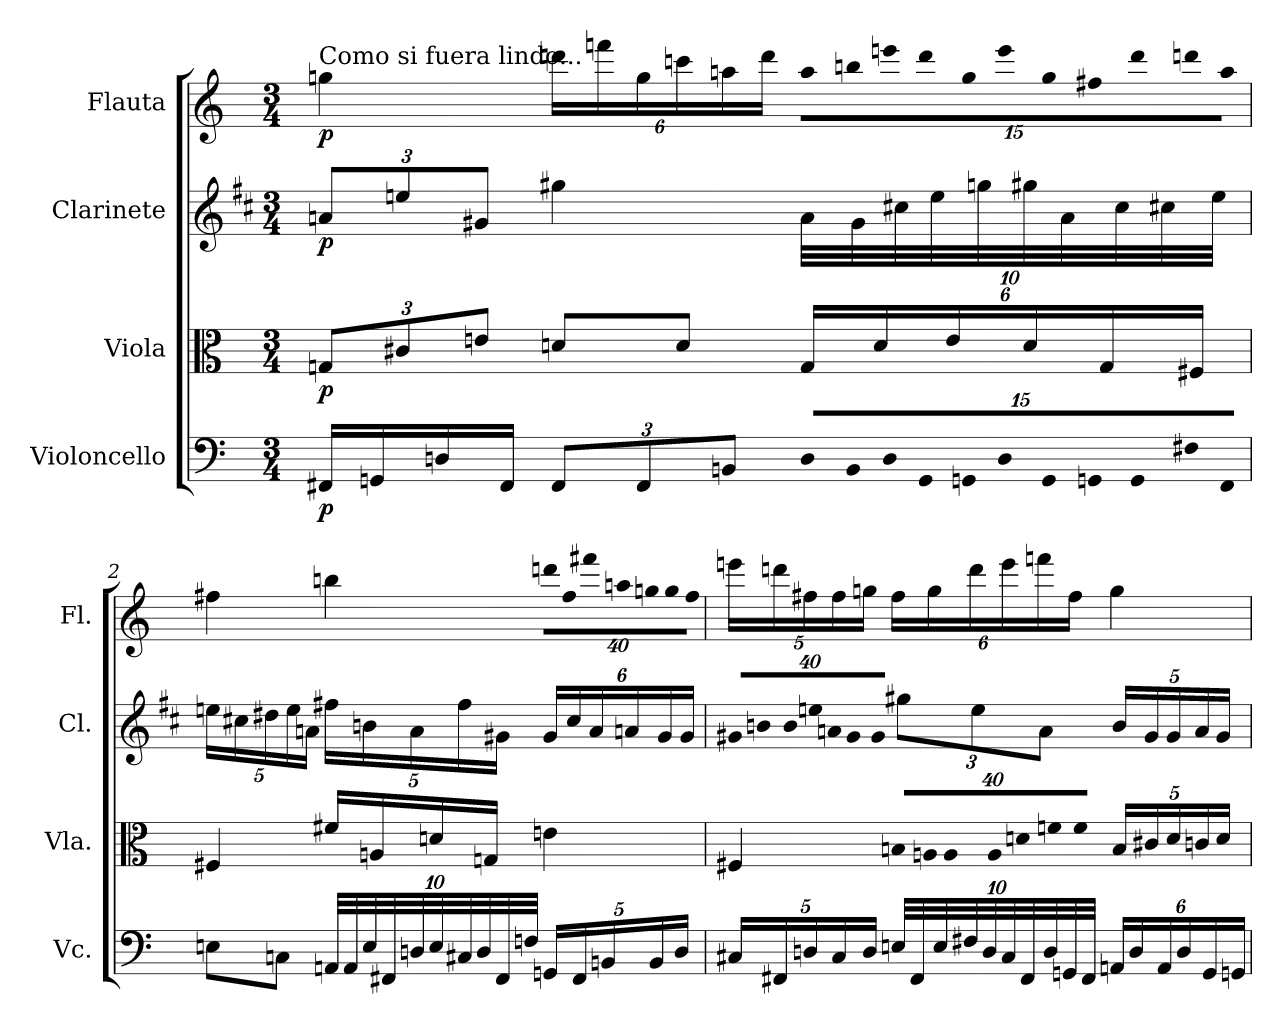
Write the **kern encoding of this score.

**kern	**dynam	**kern	**dynam	**kern	**dynam	**kern	**dynam
*part4	*part4	*part3	*part3	*part2	*part2	*part1	*part1
*staff4	*staff4	*staff3	*staff3	*staff2	*staff2	*staff1	*staff1
*I"Violoncello	*	*I"Viola	*	*I"Clarinete	*	*I"Flauta	*
*I'Vc.	*	*I'Vla.	*	*I'Cl.	*	*I'Fl.	*
*clefF4	*	*clefC3	*	*clefG2	*	*clefG2	*
*	*	*	*	*ITrd1c2	*	*	*
*k[]	*	*k[]	*	*k[]	*	*k[]	*
*M3/4	*	*M3/4	*	*M3/4	*	*M3/4	*
*MM34	*	*MM34	*	*MM34	*	*MM34	*
*	*	*Xbrackettup	*	*Xbrackettup	*	*	*
=1	=1	=1	=1	=1	=1	=1	=1
!	!	!	!	!	!	!LO:TX:a:t=Como si fuera lindo...	!
!	!LO:DY:b	!	!LO:DY:b	!	!LO:DY:b	!	!LO:DY:b
16FF#X/LL	p	12Gn/L	p	12gn/L	p	4ggn\	p
16GGn/	.	.	.	.	.	.	.
.	.	12c#X/	.	12ddn/	.	.	.
16Dn/	.	.	.	.	.	.	.
.	.	12en/J	.	12f#X/J	.	.	.
16FF#/JJ	.	.	.	.	.	.	.
*Xbrackettup	*	*	*	*	*	*Xbrackettup	*
12FF#/L	.	8dn/L	.	4ff#X\	.	24dddn\LL	.
.	.	.	.	.	.	24fffn\	.
12FF#/	.	.	.	.	.	24gg\	.
.	.	8d/J	.	.	.	24cccn\	.
12BBn/J	.	.	.	.	.	24aan\	.
.	.	.	.	.	.	24ddd\JJ	.
!LO:N:vis=32	!	!	!	!	!	!LO:N:vis=32	!
480%11D/LLL	.	24G/LL	.	40g\LLL	.	480%11aa\LLL	.
!LO:N:vis=32	!	!	!	!	!	!LO:N:vis=32	!
480%11BB/	.	.	.	.	.	480%11bbn\	.
.	.	.	.	40f#\	.	.	.
.	.	24d/	.	.	.	.	.
!LO:N:vis=32	!	!	!	!	!	!LO:N:vis=32	!
480%11D/	.	.	.	.	.	480%11eeen\	.
.	.	.	.	40bn\	.	.	.
!LO:N:vis=32	!	!	!	!	!	!LO:N:vis=32	!
480%11GG/	.	.	.	.	.	480%11ddd\	.
.	.	.	.	40dd\	.	.	.
.	.	24e/	.	.	.	.	.
!LO:N:vis=32	!	!	!	!	!	!LO:N:vis=32	!
480%11GGn/	.	.	.	.	.	480%11gg\	.
.	.	.	.	40ffn\	.	.	.
!LO:N:vis=32	!	!	!	!	!	!LO:N:vis=32	!
480%11D/	.	.	.	.	.	480%11eee\	.
.	.	24d/	.	40ff#X\	.	.	.
!LO:N:vis=32	!	!	!	!	!	!LO:N:vis=32	!
480%11GG/	.	.	.	.	.	480%11gg\	.
.	.	.	.	40g\	.	.	.
!LO:N:vis=32	!	!	!	!	!	!LO:N:vis=32	!
480%11GGn/	.	.	.	.	.	480%11ff#X\	.
.	.	24G/	.	.	.	.	.
.	.	.	.	40b\	.	.	.
!LO:N:vis=32	!	!	!	!	!	!LO:N:vis=32	!
480%11GG/	.	.	.	.	.	480%11ddd\	.
.	.	.	.	40bn\	.	.	.
!LO:N:vis=32	!	!	!	!	!	!LO:N:vis=32	!
480%11F#X/	.	.	.	.	.	480%11dddn\	.
.	.	24F#X/JJ	.	.	.	.	.
.	.	.	.	40dd\JJJ	.	.	.
!LO:N:vis=32	!	!	!	!	!	!LO:N:vis=32	!
480%11FF#/JJJ	.	.	.	.	.	480%11aa\JJJ	.
.	.	480ryy	.	480ryy	.	.	.
!!LO:LB:g=z
=2	=2	=2	=2	=2	=2	=2	=2
8En\L	.	4F#X/	.	20ddn\LL	.	4ff#X\	.
.	.	.	.	20bn\	.	.	.
.	.	.	.	20cc#X\	.	.	.
8Cn\J	.	.	.	.	.	.	.
.	.	.	.	20dd\	.	.	.
.	.	.	.	20gn\JJ	.	.	.
40AAn/LLL	.	16f#X/LL	.	20een\LL	.	4bbn\	.
40AA/	.	.	.	.	.	.	.
40E/	.	.	.	20an\	.	.	.
.	.	16An/	.	.	.	.	.
40FF#X/	.	.	.	.	.	.	.
40Dn/	.	.	.	20g\	.	.	.
40E/	.	16dn/	.	.	.	.	.
40C#X/	.	.	.	20ee\	.	.	.
40D/	.	.	.	.	.	.	.
.	.	16Gn/JJ	.	.	.	.	.
40FF#/	.	.	.	20f#X\JJ	.	.	.
40Fn/JJJ	.	.	.	.	.	.	.
!	!	!	!	!	!	!LO:N:vis=16	!
20GGn/LL	.	4en\	.	24f#/LL	.	640%23dddn\LL	.
!	!	!	!	!	!	!LO:N:vis=16	!
.	.	.	.	.	.	640%23ff#\	.
.	.	.	.	24b/	.	.	.
20FF#/	.	.	.	.	.	.	.
!	!	!	!	!	!	!LO:N:vis=16	!
.	.	.	.	.	.	640%23fff#X\	.
.	.	.	.	24g/	.	.	.
20BBn/	.	.	.	.	.	.	.
!	!	!	!	!	!	!LO:N:vis=16	!
.	.	.	.	.	.	640%23aan\	.
.	.	.	.	24gn/	.	.	.
!	!	!	!	!	!	!LO:N:vis=16	!
.	.	.	.	.	.	640%23ggn\	.
20BB/	.	.	.	.	.	.	.
.	.	.	.	24f#/	.	.	.
!	!	!	!	!	!	!LO:N:vis=16	!
.	.	.	.	.	.	640%23gg\	.
20D/JJ	.	.	.	.	.	.	.
.	.	.	.	24f#/JJ	.	.	.
!	!	!	!	!	!	!LO:N:vis=16	!
.	.	.	.	.	.	640%23ff#\JJ	.
640ryy	.	640ryy	.	640ryy	.	.	.
!!LO:LB:g=z
=3	=3	=3	=3	=3	=3	=3	=3
!	!	!	!	!LO:N:vis=16	!	!	!
20C#X/LL	.	4F#X/	.	640%23f#X/LL	.	20eeen\LL	.
!	!	!	!	!LO:N:vis=16	!	!	!
.	.	.	.	640%23an/	.	.	.
20FF#X/	.	.	.	.	.	20dddn\	.
!	!	!	!	!LO:N:vis=16	!	!	!
.	.	.	.	640%23a/	.	.	.
20Dn/	.	.	.	.	.	20ff#X\	.
!	!	!	!	!LO:N:vis=16	!	!	!
.	.	.	.	640%23ddn/	.	.	.
!	!	!	!	!LO:N:vis=16	!	!	!
.	.	.	.	640%23gn/	.	.	.
20C#/	.	.	.	.	.	20ff#\	.
!	!	!	!	!LO:N:vis=16	!	!	!
.	.	.	.	640%23f#/	.	.	.
20D/JJ	.	.	.	.	.	20ggn\JJ	.
!	!	!	!	!LO:N:vis=16	!	!	!
.	.	.	.	640%23f#/JJ	.	.	.
!	!	!LO:N:vis=16	!	!	!	!	!
40En/LLL	.	640%23Bn/LL	.	.	.	24ff#\LL	.
.	.	.	.	12ff#X\L	.	.	.
40FF#/	.	.	.	.	.	.	.
!	!	!LO:N:vis=16	!	!	!	!	!
.	.	640%23An/	.	.	.	.	.
.	.	.	.	.	.	24gg\	.
40E/	.	.	.	.	.	.	.
!	!	!LO:N:vis=16	!	!	!	!	!
.	.	640%23A/	.	.	.	.	.
40F#X/	.	.	.	.	.	.	.
.	.	.	.	.	.	24ddd\	.
.	.	.	.	12dd\	.	.	.
40D/	.	.	.	.	.	.	.
!	!	!LO:N:vis=16	!	!	!	!	!
.	.	640%23A/	.	.	.	.	.
40C#/	.	.	.	.	.	24eee\	.
!	!	!LO:N:vis=16	!	!	!	!	!
.	.	640%23dn/	.	.	.	.	.
40FF#/	.	.	.	.	.	.	.
.	.	.	.	.	.	24fffn\	.
.	.	.	.	12g\J	.	.	.
40D/	.	.	.	.	.	.	.
!	!	!LO:N:vis=16	!	!	!	!	!
.	.	640%23fn/	.	.	.	.	.
40GGn/	.	.	.	.	.	.	.
.	.	.	.	.	.	24ff#\JJ	.
!	!	!LO:N:vis=16	!	!	!	!	!
.	.	640%23f/JJ	.	.	.	.	.
40FF#/JJJ	.	.	.	.	.	.	.
24AAn/LL	.	.	.	.	.	4gg\	.
.	.	20B/LL	.	20a/LL	.	.	.
24D/	.	.	.	.	.	.	.
.	.	20c#X/	.	20f#/	.	.	.
24AA/	.	.	.	.	.	.	.
.	.	20d/	.	20f#/	.	.	.
24D/	.	.	.	.	.	.	.
.	.	20cn/	.	20g/	.	.	.
24GG/	.	.	.	.	.	.	.
.	.	20d/JJ	.	20f#/JJ	.	.	.
24GGn/JJ	.	.	.	.	.	.	.
640ryy	.	.	.	.	.	640ryy	.
=	=	=	=	=	=	=	=
*-	*-	*-	*-	*-	*-	*-	*-
